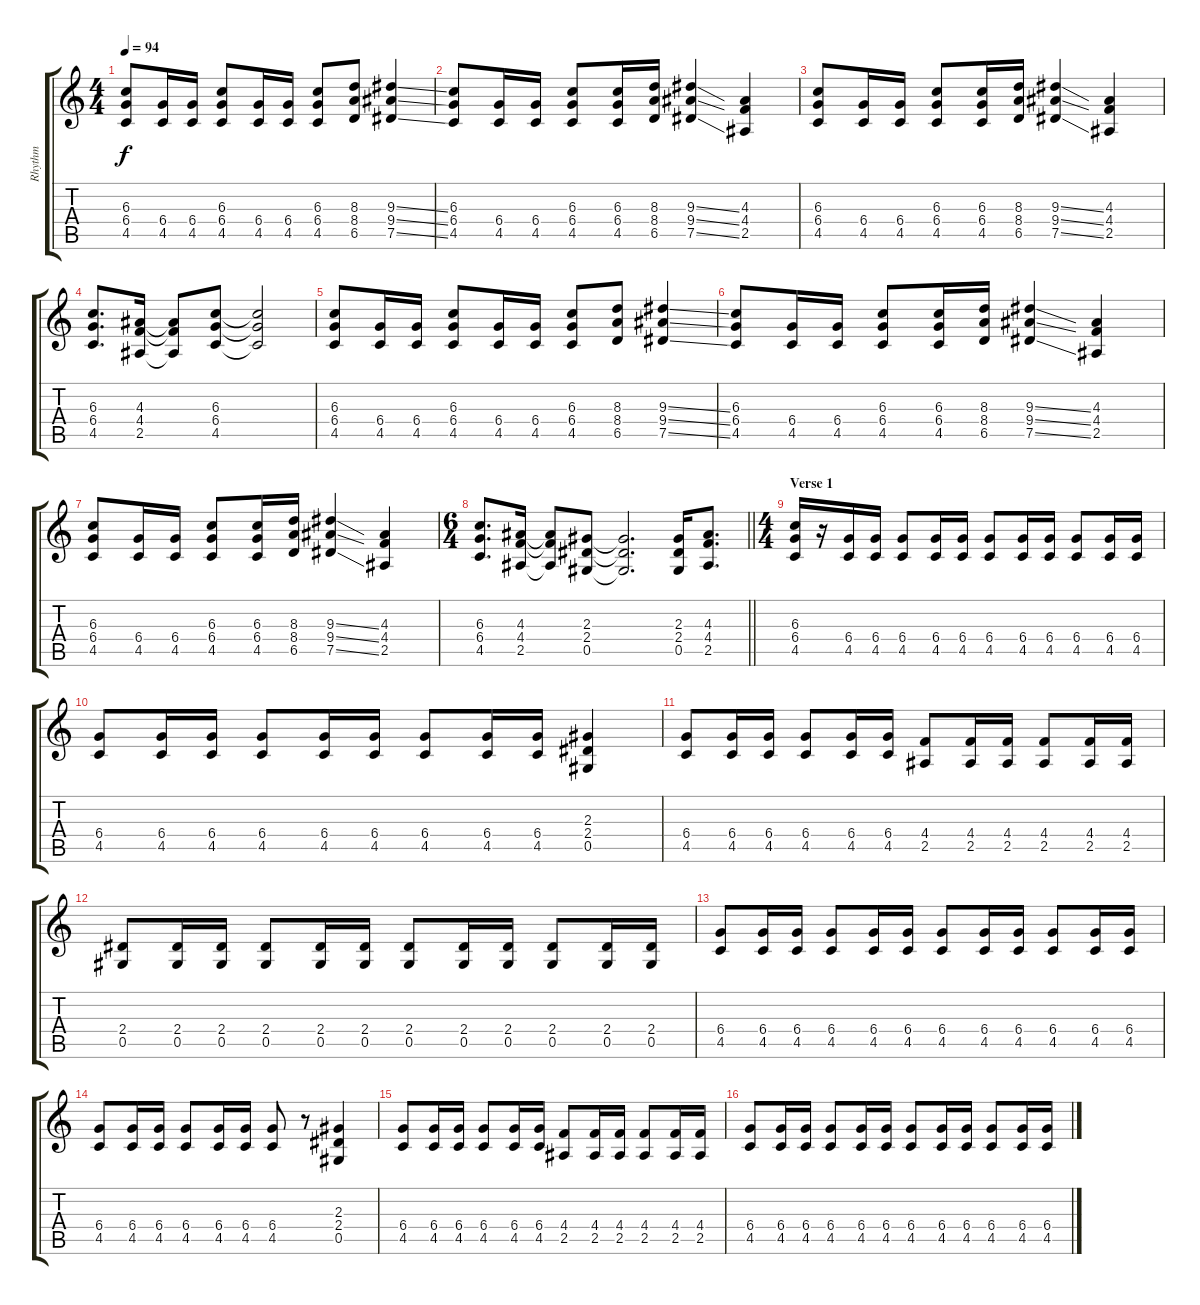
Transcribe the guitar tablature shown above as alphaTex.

\track ("Rhythm" "Rhythm") {instrument overdrivenguitar}
\staff {score tabs}
\tuning (Eb4 Bb3 Gb3 Db3 Ab2 Eb2) {hide}
\ts (4 4)
\tempo 94
\clef g2
\ks c
(6.3 6.4 4.5).8{dy f instrument overdrivenguitar} (6.4 4.5).16 (6.4 4.5).16 (6.3 6.4 4.5).8 (6.4 4.5).16 (6.4 4.5).16 (6.3 6.4 4.5).8 (8.3 8.4 6.5).8 (9.3{ss} 9.4{ss} 7.5{ss}).4 |
(6.3 6.4 4.5).8 (6.4 4.5).16 (6.4 4.5).16 (6.3 6.4 4.5).8 (6.3 6.4 4.5).16 (8.3 8.4 6.5).16 (9.3{ss} 9.4{ss} 7.5{ss}).4 (4.3 4.4 2.5).4 |
(6.3 6.4 4.5).8 (6.4 4.5).16 (6.4 4.5).16 (6.3 6.4 4.5).8 (6.3 6.4 4.5).16 (8.3 8.4 6.5).16 (9.3{ss} 9.4{ss} 7.5{ss}).4 (4.3 4.4 2.5).4 |
(6.3 6.4 4.5).8{d} (4.3 4.4 2.5).16 (4.3{t} 4.4{t} 2.5{t}).8 (6.3 6.4 4.5).8 (6.3{t} 6.4{t} 4.5{t}).2 |
(6.3 6.4 4.5).8 (6.4 4.5).16 (6.4 4.5).16 (6.3 6.4 4.5).8 (6.4 4.5).16 (6.4 4.5).16 (6.3 6.4 4.5).8 (8.3 8.4 6.5).8 (9.3{ss} 9.4{ss} 7.5{ss}).4 |
(6.3 6.4 4.5).8 (6.4 4.5).16 (6.4 4.5).16 (6.3 6.4 4.5).8 (6.3 6.4 4.5).16 (8.3 8.4 6.5).16 (9.3{ss} 9.4{ss} 7.5{ss}).4 (4.3 4.4 2.5).4 |
(6.3 6.4 4.5).8 (6.4 4.5).16 (6.4 4.5).16 (6.3 6.4 4.5).8 (6.3 6.4 4.5).16 (8.3 8.4 6.5).16 (9.3{ss} 9.4{ss} 7.5{ss}).4 (4.3 4.4 2.5).4 |
\ts (6 4)
\barLineRight lightlight
(6.3 6.4 4.5).8{d} (4.3 4.4 2.5).16 (4.3{t} 4.4{t} 2.5{t}).8 (2.3 2.4 0.5).8 (2.3{t} 2.4{t} 0.5{t}).2{d} (2.3 2.4 0.5).16 (4.3 4.4 2.5).8{d} |
\ts (4 4)
\section ("" "Verse 1")
(6.3 6.4 4.5).16 r.16 (6.4 4.5).16 (6.4 4.5).16 (6.4 4.5).8 (6.4 4.5).16 (6.4 4.5).16 (6.4 4.5).8 (6.4 4.5).16 (6.4 4.5).16 (6.4 4.5).8 (6.4 4.5).16 (6.4 4.5).16 |
(6.4 4.5).8 (6.4 4.5).16 (6.4 4.5).16 (6.4 4.5).8 (6.4 4.5).16 (6.4 4.5).16 (6.4 4.5).8 (6.4 4.5).16 (6.4 4.5).16 (2.3 2.4 0.5).4 |
(6.4 4.5).8 (6.4 4.5).16 (6.4 4.5).16 (6.4 4.5).8 (6.4 4.5).16 (6.4 4.5).16 (4.4 2.5).8 (4.4 2.5).16 (4.4 2.5).16 (4.4 2.5).8 (4.4 2.5).16 (4.4 2.5).16 |
(2.4 0.5).8 (2.4 0.5).16 (2.4 0.5).16 (2.4 0.5).8 (2.4 0.5).16 (2.4 0.5).16 (2.4 0.5).8 (2.4 0.5).16 (2.4 0.5).16 (2.4 0.5).8 (2.4 0.5).16 (2.4 0.5).16 |
(6.4 4.5).8 (6.4 4.5).16 (6.4 4.5).16 (6.4 4.5).8 (6.4 4.5).16 (6.4 4.5).16 (6.4 4.5).8 (6.4 4.5).16 (6.4 4.5).16 (6.4 4.5).8 (6.4 4.5).16 (6.4 4.5).16 |
(6.4 4.5).8 (6.4 4.5).16 (6.4 4.5).16 (6.4 4.5).8 (6.4 4.5).16 (6.4 4.5).16 (6.4 4.5).8 r.8 (2.3 2.4 0.5).4 |
(6.4 4.5).8 (6.4 4.5).16 (6.4 4.5).16 (6.4 4.5).8 (6.4 4.5).16 (6.4 4.5).16 (4.4 2.5).8 (4.4 2.5).16 (4.4 2.5).16 (4.4 2.5).8 (4.4 2.5).16 (4.4 2.5).16 |
(6.4 4.5).8 (6.4 4.5).16 (6.4 4.5).16 (6.4 4.5).8 (6.4 4.5).16 (6.4 4.5).16 (6.4 4.5).8 (6.4 4.5).16 (6.4 4.5).16 (6.4 4.5).8 (6.4 4.5).16 (6.4 4.5).16
